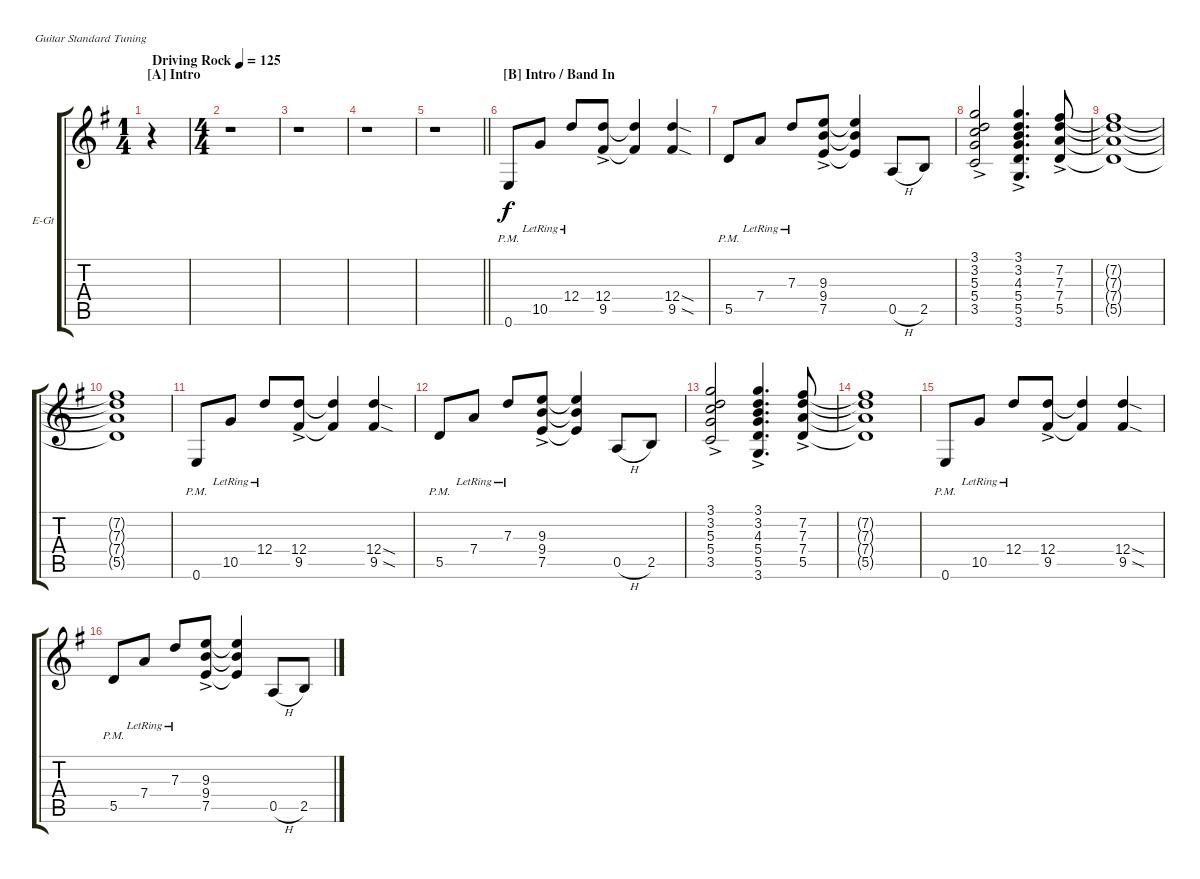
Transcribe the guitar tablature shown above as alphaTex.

\defaultSystemsLayout 4
\bracketExtendMode groupsimilarinstruments
\firstSystemTrackNameOrientation horizontal
\otherSystemsTrackNameOrientation horizontal
\track ("Greg Frasier Main Rhythm Guitar" "E-Gt") {instrument distortionguitar}
\staff {score tabs}
\tuning (E4 B3 G3 D3 A2 E2)
\ts (1 4)
\section ("A" "Intro")
\tempo (125 "Driving Rock")
\clef g2
\ks g
r.4{dy f instrument distortionguitar} |
\ts (4 4)
r.1 |
r.1 |
r.1 |
\barLineRight lightlight
r.1 |
\section ("B" "Intro / Band In")
0.6{pm}.8 10.5{lr}.8 12.4{lr}.8 (12.4{ac} 9.5{ac}).8 (9.5{t} 12.4{t}).4 (12.4{sod} 9.5{sod}).4 |
5.5{pm}.8 7.4{lr}.8 7.3{lr}.8 (9.3{ac} 9.4{ac} 7.5{ac}).8 (7.5{t} 9.4{t} 9.3{t}).4 0.5{h}.8 2.5.8 |
(3.5{ac} 5.4{ac} 5.3{ac} 3.2{ac} 3.1{ac}).2 (3.6{ac} 5.5{ac} 5.4{ac} 4.3{ac} 3.2{ac} 3.1{ac}).4{d} (5.5{ac} 7.4{ac} 7.3{ac} 7.2{ac}).8 |
(7.2{t} 7.3{t} 7.4{t} 5.5{t}).1 |
(5.5{t} 7.4{t} 7.3{t} 7.2{t}).1 |
0.6{pm}.8 10.5{lr}.8 12.4{lr}.8 (12.4{ac} 9.5{ac}).8 (9.5{t} 12.4{t}).4 (12.4{sod} 9.5{sod}).4 |
5.5{pm}.8 7.4{lr}.8 7.3{lr}.8 (9.3{ac} 9.4{ac} 7.5{ac}).8 (7.5{t} 9.4{t} 9.3{t}).4 0.5{h}.8 2.5.8 |
(3.5{ac} 5.4{ac} 5.3{ac} 3.2{ac} 3.1{ac}).2 (3.6{ac} 5.5{ac} 5.4{ac} 4.3{ac} 3.2{ac} 3.1{ac}).4{d} (5.5{ac} 7.4{ac} 7.3{ac} 7.2{ac}).8 |
(7.2{t} 7.3{t} 7.4{t} 5.5{t}).1 |
0.6{pm}.8 10.5{lr}.8 12.4{lr}.8 (12.4{ac} 9.5{ac}).8 (9.5{t} 12.4{t}).4 (12.4{sod} 9.5{sod}).4 |
5.5{pm}.8 7.4{lr}.8 7.3{lr}.8 (9.3{ac} 9.4{ac} 7.5{ac}).8 (7.5{t} 9.4{t} 9.3{t}).4 0.5{h}.8 2.5.8
